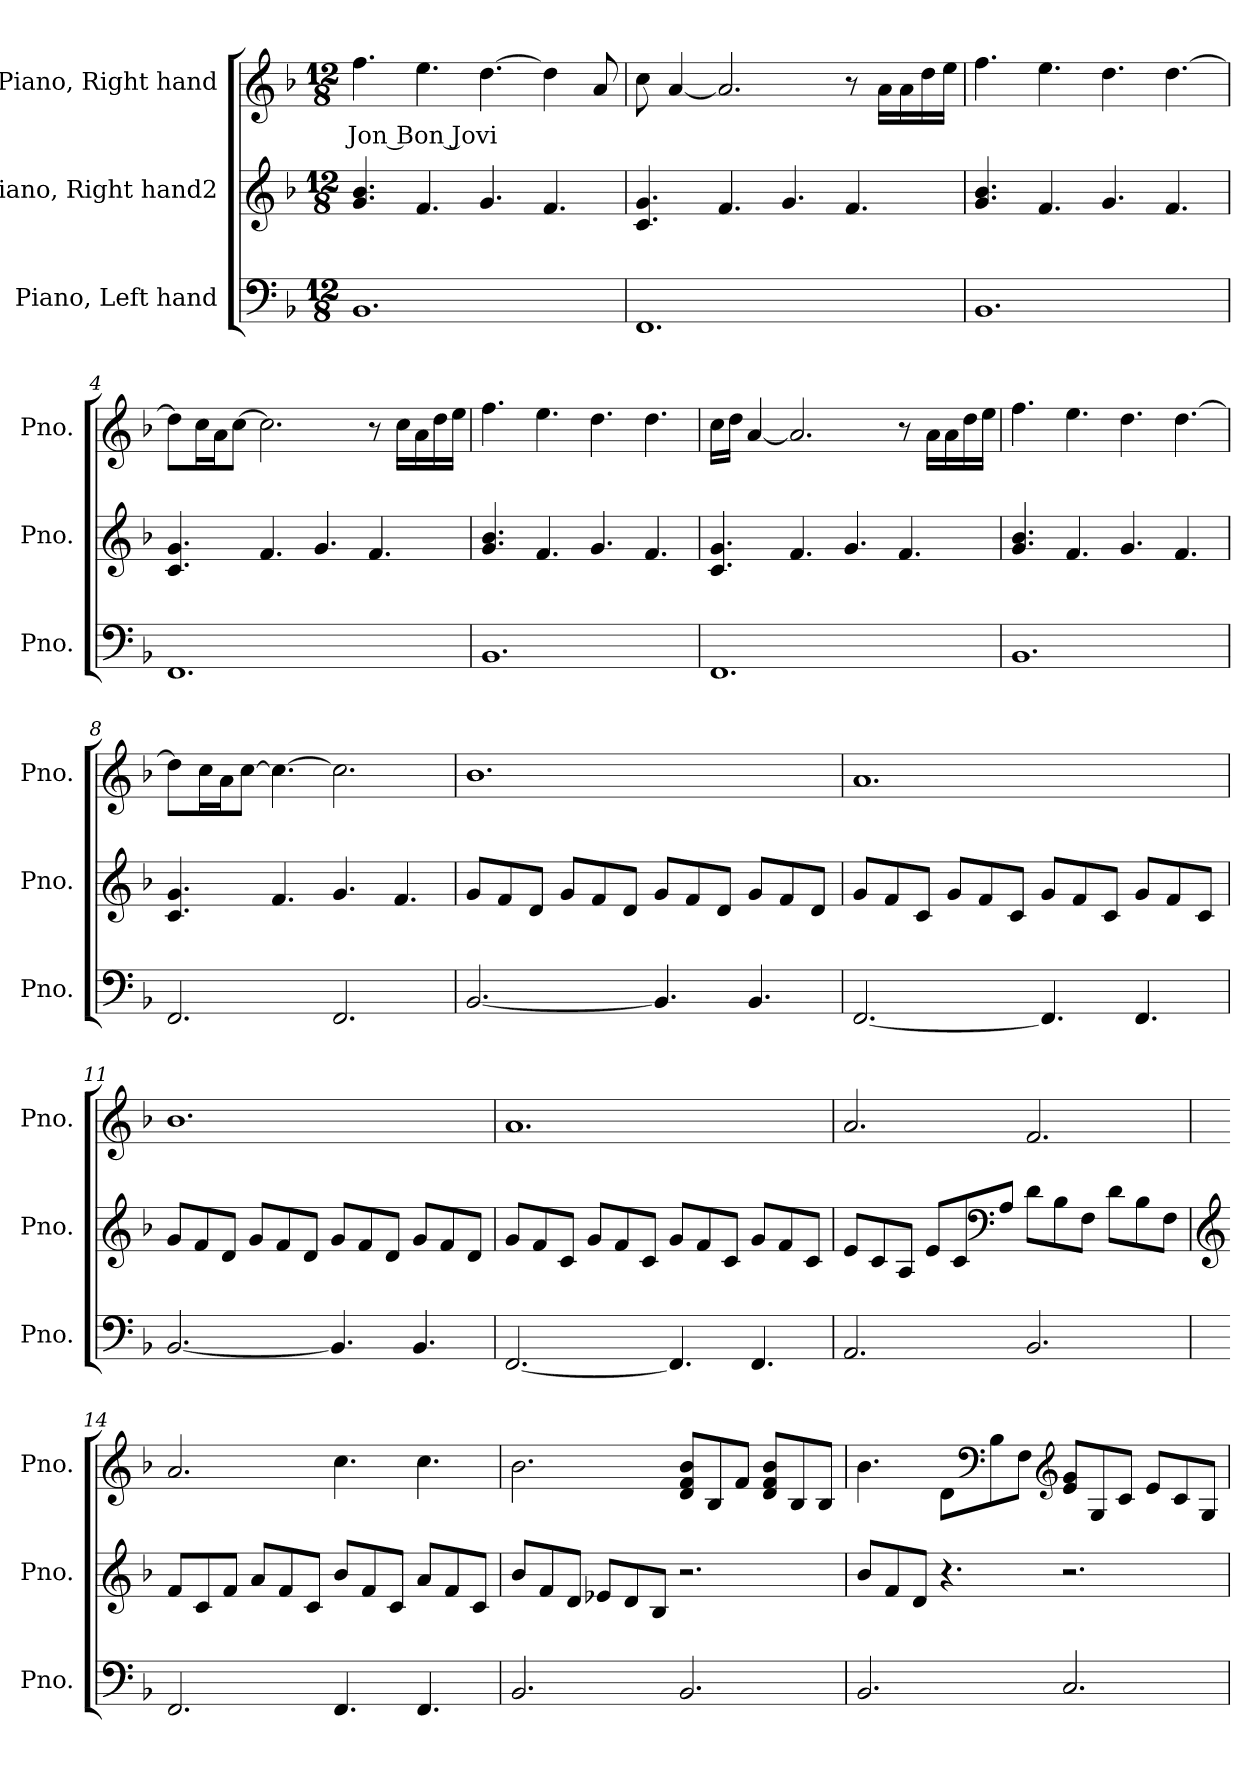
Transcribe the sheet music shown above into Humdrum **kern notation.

**kern	**kern	**kern	**text
*part3	*part2	*part1	*part1
*staff3	*staff2	*staff1	*staff1
*I"Piano, Left hand	*I"Piano, Right hand2	*I"Piano, Right hand	*
*I'Pno.	*I'Pno.	*I'Pno.	*
*clefF4	*clefG2	*clefG2	*
*k[b-]	*k[b-]	*k[b-]	*
*M12/8	*M12/8	*M12/8	*
*MM54	*MM54	*MM54	*
=1	=1	=1	=1
!	!	!	!LO:LY:b
1.BB-	4.g/ 4.b-/	4.ff\	Jon Bon Jovi
.	4.f/	4.ee\	.
.	4.g/	[4.dd\	.
.	4.f/	4dd\]	.
.	.	8a/	.
=2	=2	=2	=2
1.FF	4.c/ 4.g/	8cc\	.
.	.	[4a/	.
.	4.f/	2.a/]	.
.	4.g/	.	.
.	4.f/	8r	.
.	.	16a\LL	.
.	.	16a\	.
.	.	16dd\	.
.	.	16ee\JJ	.
=3	=3	=3	=3
1.BB-	4.g/ 4.b-/	4.ff\	.
.	4.f/	4.ee\	.
.	4.g/	4.dd\	.
.	4.f/	[4.dd\	.
!!LO:LB:g=z
=4	=4	=4	=4
1.FF	4.c/ 4.g/	8dd\L]	.
.	.	16cc\L	.
.	.	16a\J	.
.	.	[8cc\J	.
.	4.f/	2.cc\]	.
.	4.g/	.	.
.	4.f/	8r	.
.	.	16cc\LL	.
.	.	16a\	.
.	.	16dd\	.
.	.	16ee\JJ	.
=5	=5	=5	=5
1.BB-	4.g/ 4.b-/	4.ff\	.
.	4.f/	4.ee\	.
.	4.g/	4.dd\	.
.	4.f/	4.dd\	.
=6	=6	=6	=6
1.FF	4.c/ 4.g/	16cc\LL	.
.	.	16dd\JJ	.
.	.	[4a/	.
.	4.f/	2.a/]	.
.	4.g/	.	.
.	4.f/	8r	.
.	.	16a\LL	.
.	.	16a\	.
.	.	16dd\	.
.	.	16ee\JJ	.
=7	=7	=7	=7
1.BB-	4.g/ 4.b-/	4.ff\	.
.	4.f/	4.ee\	.
.	4.g/	4.dd\	.
.	4.f/	[4.dd\	.
!!LO:LB:g=z
=8	=8	=8	=8
2.FF/	4.c/ 4.g/	8dd\L]	.
.	.	16cc\L	.
.	.	16a\J	.
.	.	[8cc\J	.
.	4.f/	4.cc\_	.
2.FF/	4.g/	2.cc\]	.
.	4.f/	.	.
=9	=9	=9	=9
[2.BB-/	8g/L	1.b-	.
.	8f/	.	.
.	8d/J	.	.
.	8g/L	.	.
.	8f/	.	.
.	8d/J	.	.
4.BB-/]	8g/L	.	.
.	8f/	.	.
.	8d/J	.	.
4.BB-/	8g/L	.	.
.	8f/	.	.
.	8d/J	.	.
=10	=10	=10	=10
[2.FF/	8g/L	1.a	.
.	8f/	.	.
.	8c/J	.	.
.	8g/L	.	.
.	8f/	.	.
.	8c/J	.	.
4.FF/]	8g/L	.	.
.	8f/	.	.
.	8c/J	.	.
4.FF/	8g/L	.	.
.	8f/	.	.
.	8c/J	.	.
!!LO:LB:g=z
=11	=11	=11	=11
[2.BB-/	8g/L	1.b-	.
.	8f/	.	.
.	8d/J	.	.
.	8g/L	.	.
.	8f/	.	.
.	8d/J	.	.
4.BB-/]	8g/L	.	.
.	8f/	.	.
.	8d/J	.	.
4.BB-/	8g/L	.	.
.	8f/	.	.
.	8d/J	.	.
=12	=12	=12	=12
[2.FF/	8g/L	1.a	.
.	8f/	.	.
.	8c/J	.	.
.	8g/L	.	.
.	8f/	.	.
.	8c/J	.	.
4.FF/]	8g/L	.	.
.	8f/	.	.
.	8c/J	.	.
4.FF/	8g/L	.	.
.	8f/	.	.
.	8c/J	.	.
=13	=13	=13	=13
2.AA/	8e/L	2.a/	.
.	8c/	.	.
.	8A/J	.	.
.	8e/L	.	.
.	8c/	.	.
*	*clefF4	*	*
.	8A/J	.	.
2.BB-/	8d\L	2.f/	.
.	8B-\	.	.
.	8F\J	.	.
.	8d\L	.	.
.	8B-\	.	.
.	8F\J	.	.
!!LO:PB:g=z
=14	=14	=14	=14
*	*clefG2	*	*
2.FF/	8f/L	2.a/	.
.	8c/	.	.
.	8f/J	.	.
.	8a/L	.	.
.	8f/	.	.
.	8c/J	.	.
4.FF/	8b-/L	4.cc\	.
.	8f/	.	.
.	8c/J	.	.
4.FF/	8a/L	4.cc\	.
.	8f/	.	.
.	8c/J	.	.
=15	=15	=15	=15
2.BB-/	8b-/L	2.b-\	.
.	8f/	.	.
.	8d/J	.	.
.	8e-X/L	.	.
.	8d/	.	.
.	8B-/J	.	.
2.BB-/	2.r	8d/ 8f/ 8b-/L	.
.	.	8B-/	.
.	.	8f/J	.
.	.	8d/ 8f/ 8b-/L	.
.	.	8B-/	.
.	.	8B-/J	.
=16	=16	=16	=16
2.BB-/	8b-/L	4.b-\	.
.	8f/	.	.
.	8d/J	.	.
.	4.r	8d\L	.
*	*	*clefF4	*
.	.	8B-\	.
.	.	8F\J	.
*	*	*clefG2	*
2.C/	2.r	8e/ 8g/L	.
.	.	8G/	.
.	.	8c/J	.
.	.	8e/L	.
.	.	8c/	.
.	.	8G/J	.
=	=	=	=
*-	*-	*-	*-
